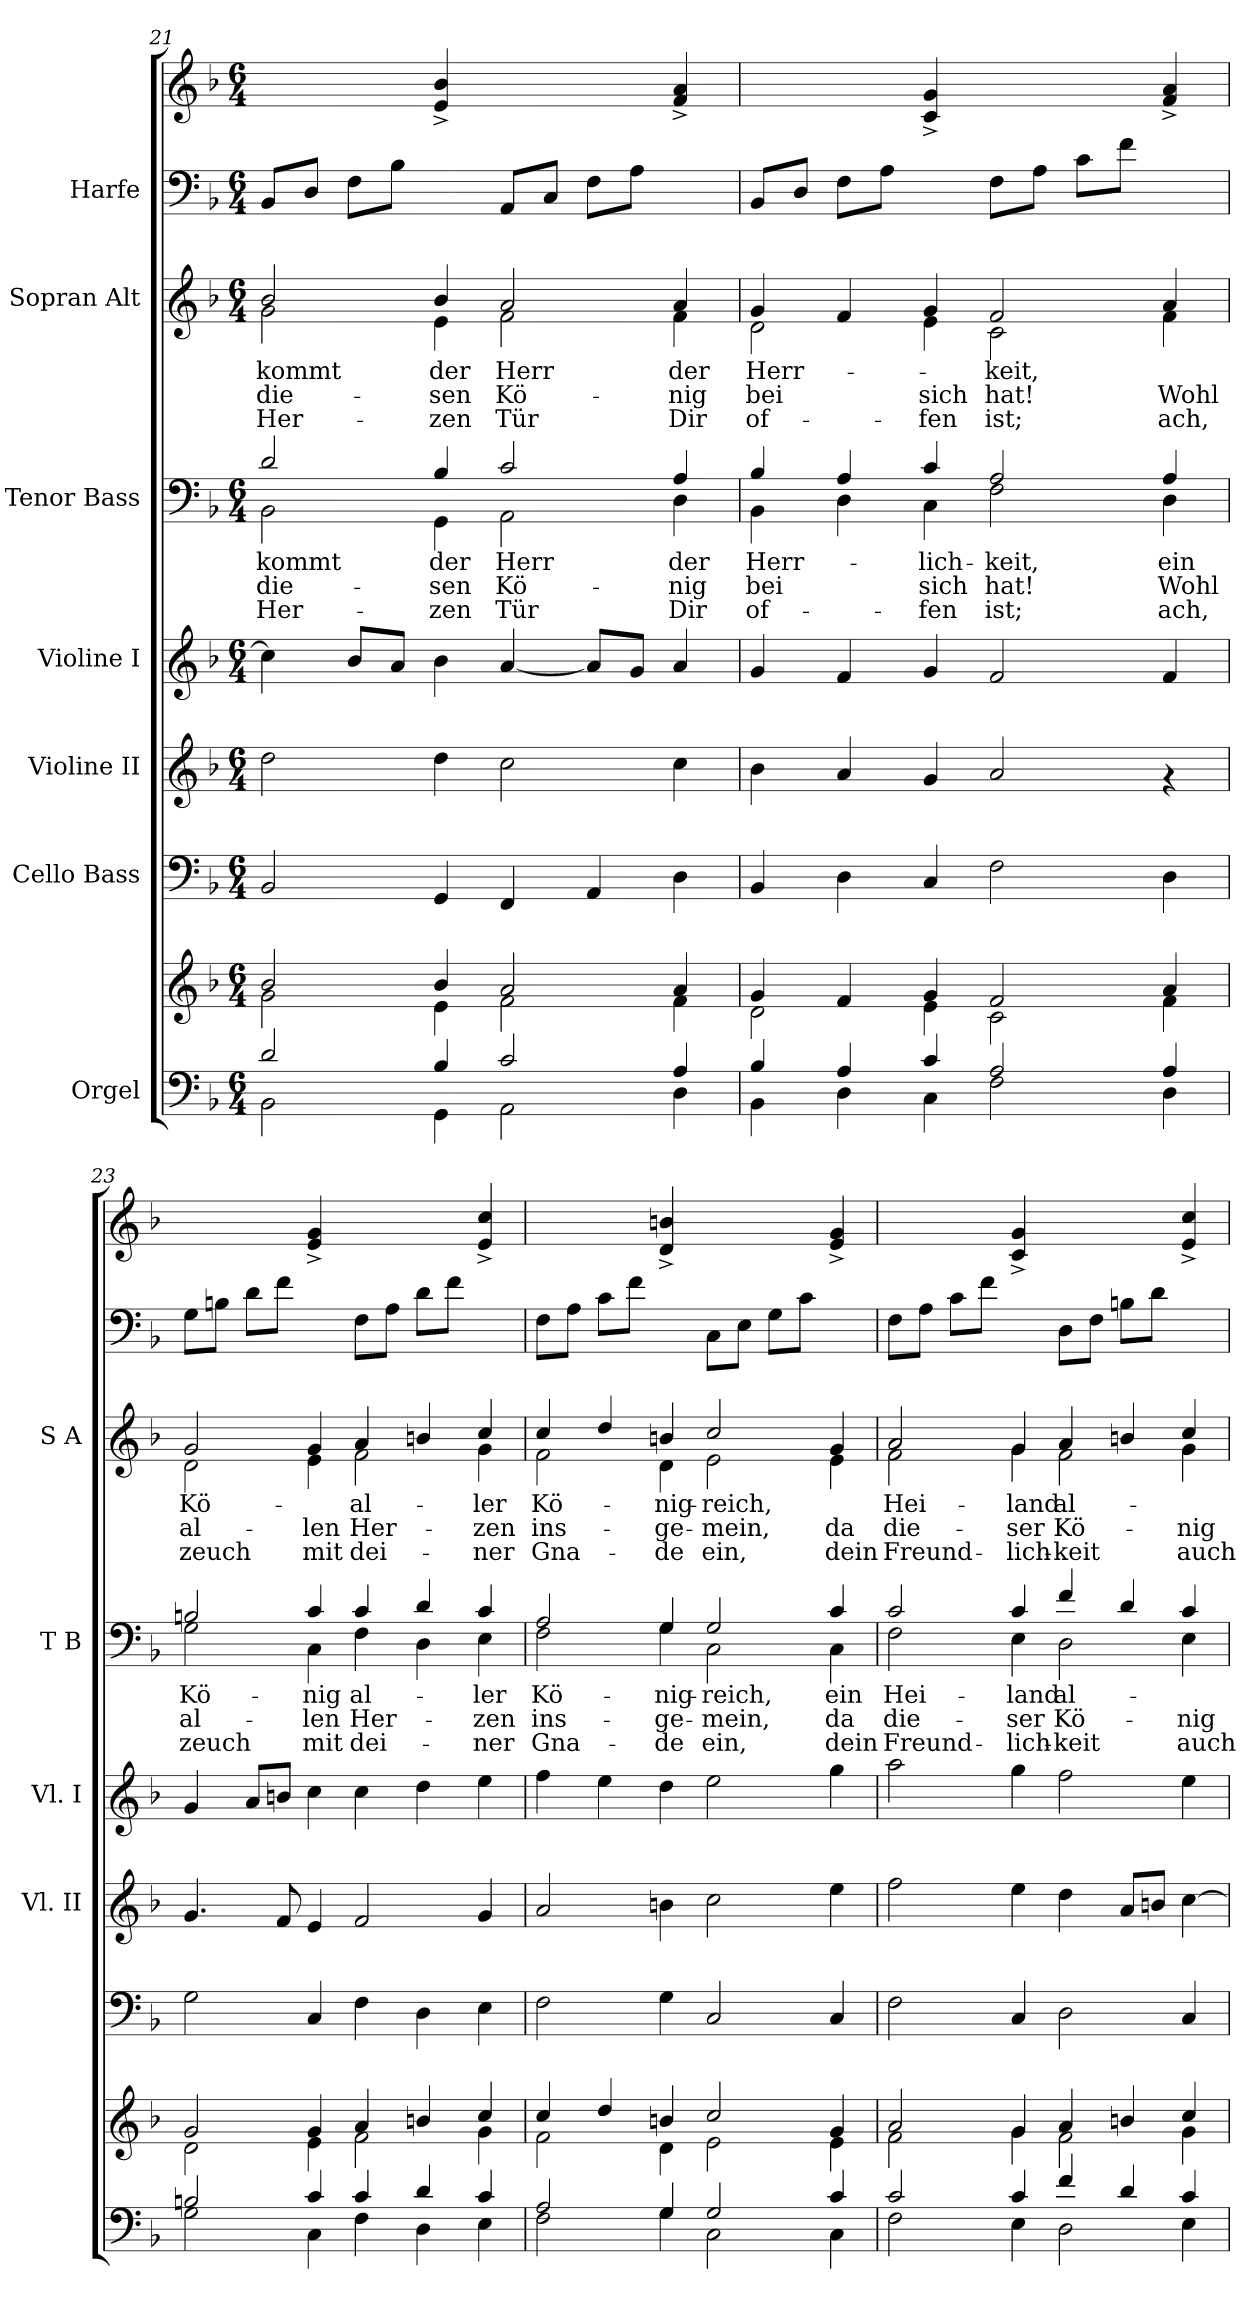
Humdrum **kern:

**kern	**kern	**kern	**kern	**kern	**kern	**text	**text	**text	**kern	**text	**text	**text	**kern	**kern
*part7	*part7	*part6	*part5	*part4	*part3	*part3	*part3	*part3	*part2	*part2	*part2	*part2	*part1	*part1
*staff9	*staff8	*staff7	*staff6	*staff5	*staff4	*staff4	*staff4	*staff4	*staff3	*staff3	*staff3	*staff3	*staff2	*staff1
*I"Orgel	*	*I"Cello Bass	*I"Violine II	*I"Violine I	*I"Tenor Bass	*	*	*	*I"Sopran Alt	*	*	*	*I"Harfe	*
*	*	*	*I'Vl. II	*I'Vl. I	*I'T B	*	*	*	*I'S A	*	*	*	*	*
!!LO:PB:g=z
*clefF4	*clefG2	*clefF4	*clefG2	*clefG2	*clefF4	*	*	*	*clefG2	*	*	*	*clefF4	*clefG2
*k[b-]	*k[b-]	*k[b-]	*k[b-]	*k[b-]	*k[b-]	*	*	*	*k[b-]	*	*	*	*k[b-]	*k[b-]
*F:	*F:	*F:	*F:	*F:	*F:	*	*	*	*F:	*	*	*	*F:	*F:
*M6/4	*M6/4	*M6/4	*M6/4	*M6/4	*M6/4	*	*	*	*M6/4	*	*	*	*M6/4	*M6/4
=21	=21	=21	=21	=21	=21	=21	=21	=21	=21	=21	=21	=21	=21	=21
*^	*^	*	*	*	*^	*	*	*	*	*	*	*	*	*
!	!	!	!	!	!	!	!	!	!LO:LY:a	!LO:LY:a	!LO:LY:a	!	!LO:LY:b	!LO:LY:b	!LO:LY:b	!	!
*	*	*	*	*	*	*	*	*	*	*	*	*^	*	*	*	*	*
2d/	2BB-\	2b-/	2g\	2BB-/	2dd\	4cc\]	2d/	2BB-\	kommt	die-	Her-	2b-/	2g\	kommt	die-	Her-	8BB-/L	2ryy
.	.	.	.	.	.	.	.	.	.	.	.	.	.	.	.	.	8D/J	.
.	.	.	.	.	.	8b-/L	.	.	.	.	.	.	.	.	.	.	8F\L	.
.	.	.	.	.	.	8a/J	.	.	.	.	.	.	.	.	.	.	8B-\J	.
!	!	!	!	!	!	!	!	!	!LO:LY:a	!LO:LY:a	!LO:LY:a	!	!	!LO:LY:b	!LO:LY:b	!LO:LY:b	!	!
4B-/	4GG\	4b-/	4e\	4GG/	4dd\	4b-\	4B-/	4GG\	der	-sen	-zen	4b-/	4e\	der	-sen	-zen	4ryy	4e/^< 4b-/^<
!	!	!	!	!	!	!	!	!	!LO:LY:a	!LO:LY:a	!LO:LY:a	!	!	!LO:LY:b	!LO:LY:b	!LO:LY:b	!	!
2c/	2AA\	2a/	2f\	4FF/	2cc\	[<4a/	2c/	2AA\	Herr	Kö-	Tür	2a/	2f\	Herr	Kö-	Tür	8AA/L	2ryy
.	.	.	.	.	.	.	.	.	.	.	.	.	.	.	.	.	8C/J	.
.	.	.	.	4AA/	.	8a/L]	.	.	.	.	.	.	.	.	.	.	8F\L	.
.	.	.	.	.	.	8g/J	.	.	.	.	.	.	.	.	.	.	8A\J	.
!	!	!	!	!	!	!	!	!	!LO:LY:a	!LO:LY:a	!LO:LY:a	!	!	!LO:LY:b	!LO:LY:b	!LO:LY:b	!	!
4A/	4D\	4a/	4f\	4D\	4cc\	4a/	4A/	4D\	der	-nig	Dir	4a/	4f\	der	-nig	Dir	4ryy	4f/^< 4a/^<
=22	=22	=22	=22	=22	=22	=22	=22	=22	=22	=22	=22	=22	=22	=22	=22	=22	=22	=22
!	!	!	!	!	!	!	!	!	!LO:LY:a	!LO:LY:a	!LO:LY:a	!	!	!LO:LY:b	!LO:LY:b	!LO:LY:b	!	!
4B-/	4BB-\	4g/	2d\	4BB-/	4b-\	4g/	4B-/	4BB-\	Herr-	bei	of-	2d\	4g/	Herr-	bei	of-	8BB-/L	2ryy
.	.	.	.	.	.	.	.	.	.	.	.	.	.	.	.	.	8D/J	.
4A/	4D\	4f/	.	4D\	4a/	4f/	4A/	4D\	.	.	.	.	4f/	.	.	.	8F\L	.
.	.	.	.	.	.	.	.	.	.	.	.	.	.	.	.	.	8A\J	.
!	!	!	!	!	!	!	!	!	!LO:LY:a	!LO:LY:a	!LO:LY:a	!	!	!LO:LY:b	!LO:LY:b	!LO:LY:b	!	!
4c/	4C\	4g/	4e\	4C/	4g/	4g/	4c/	4C\	-lich-	sich	-fen	4e\	4g/	.	sich	fen	4ryy	4c/^< 4g/^<
!	!	!	!	!	!	!	!	!	!LO:LY:a	!LO:LY:a	!LO:LY:a	!	!	!LO:LY:b	!LO:LY:b	!LO:LY:b	!	!
2A/	2F\	2f/	2c\	2F\	2a/	2f/	2A/	2F\	-keit,	hat!	ist;	2f/	2c\	-keit,	hat!	-ist;	8F\L	2ryy
.	.	.	.	.	.	.	.	.	.	.	.	.	.	.	.	.	8A\J	.
.	.	.	.	.	.	.	.	.	.	.	.	.	.	.	.	.	8c\L	.
.	.	.	.	.	.	.	.	.	.	.	.	.	.	.	.	.	8f\J	.
!	!	!	!	!	!	!	!	!	!LO:LY:a	!LO:LY:a	!LO:LY:a	!	!	!LO:LY:b	!LO:LY:b	!LO:LY:b	!	!
4A/	4D\	4a/	4f\	4D\	4rf	4f/	4A/	4D\	ein	Wohl	ach,	4f\	4a/	.	Wohl	ach,	4ryy	4f/^< 4a/^<
=23	=23	=23	=23	=23	=23	=23	=23	=23	=23	=23	=23	=23	=23	=23	=23	=23	=23	=23
!	!	!	!	!	!	!	!	!	!LO:LY:a	!LO:LY:a	!LO:LY:a	!	!	!LO:LY:b	!LO:LY:b	!LO:LY:b	!	!
2Bn/	2G\	2g/	2d\	2G\	4.g/	4g/	2Bn/	2G\	Kö-	al-	zeuch	2g/	2d\	Kö-	al-	zeuch	8G\L	2ryy
.	.	.	.	.	.	.	.	.	.	.	.	.	.	.	.	.	8Bn\J	.
.	.	.	.	.	.	8a/L	.	.	.	.	.	.	.	.	.	.	8d\L	.
.	.	.	.	.	8f/	8bn/J	.	.	.	.	.	.	.	.	.	.	8f\J	.
!	!	!	!	!	!	!	!	!	!LO:LY:a	!LO:LY:a	!LO:LY:a	!	!	!LO:LY:b	!LO:LY:b	!LO:LY:b	!	!
4c/	4C\	4g/	4e\	4C/	4e/	4cc\	4c/	4C\	-nig	-len	mit	4e\	4g/	.	len	mit	4ryy	4e/^< 4g/^<
!	!	!	!	!	!	!	!	!	!LO:LY:a	!LO:LY:a	!LO:LY:a	!	!	!LO:LY:b	!LO:LY:b	!LO:LY:b	!	!
4c/	4F\	4a/	2f\	4F\	2f/	4cc\	4c/	4F\	al-	Her-	dei-	2f\	4a/	-al-	-Her-	dei-	8F\L	2ryy
.	.	.	.	.	.	.	.	.	.	.	.	.	.	.	.	.	8A\J	.
4d/	4D\	4bn/	.	4D\	.	4dd\	4d/	4D\	.	.	.	.	4bn/	.	.	.	8d\L	.
.	.	.	.	.	.	.	.	.	.	.	.	.	.	.	.	.	8f\J	.
!	!	!	!	!	!	!	!	!	!LO:LY:a	!LO:LY:a	!LO:LY:a	!	!	!LO:LY:b	!LO:LY:b	!LO:LY:b	!	!
4c/	4E\	4cc/	4g\	4E\	4g/	4ee\	4c/	4E\	-ler	-zen	-ner	4g\	4cc/	ler	zen	ner	4ryy	4e/^< 4cc/^<
!!LO:PB:g=z
=24	=24	=24	=24	=24	=24	=24	=24	=24	=24	=24	=24	=24	=24	=24	=24	=24	=24	=24
!	!	!	!	!	!	!	!	!	!LO:LY:a	!LO:LY:a	!LO:LY:a	!	!	!LO:LY:b	!LO:LY:b	!LO:LY:b	!	!
2A/	2F\	4cc/	2f\	2F\	2a/	4ff\	2A/	2F\	Kö-	ins-	Gna-	2f\	4cc/	Kö-	ins-	Gna-	8F\L	2ryy
.	.	.	.	.	.	.	.	.	.	.	.	.	.	.	.	.	8A\J	.
.	.	4dd/	.	.	.	4ee\	.	.	.	.	.	.	4dd/	.	.	.	8c\L	.
.	.	.	.	.	.	.	.	.	.	.	.	.	.	.	.	.	8f\J	.
!	!	!	!	!	!	!	!	!	!LO:LY:a	!LO:LY:a	!LO:LY:a	!	!	!LO:LY:b	!LO:LY:b	!LO:LY:b	!	!
4G/	4G\	4bn/	4d\	4G\	4bn\	4dd\	4G/	4G\	-nig-	-ge-	-de	4d\	4bn/	-nig-	-ge-	-de	4ryy	4d/^< 4bn/^<
!	!	!	!	!	!	!	!	!	!LO:LY:a	!LO:LY:a	!LO:LY:a	!	!	!LO:LY:b	!LO:LY:b	!LO:LY:b	!	!
2G/	2C\	2cc/	2e\	2C/	2cc\	2ee\	2G/	2C\	-reich,	-mein,	ein,	2cc/	2e\	-reich,	-mein,	-ein,	8C\L	2ryy
.	.	.	.	.	.	.	.	.	.	.	.	.	.	.	.	.	8E\J	.
.	.	.	.	.	.	.	.	.	.	.	.	.	.	.	.	.	8G\L	.
.	.	.	.	.	.	.	.	.	.	.	.	.	.	.	.	.	8c\J	.
!	!	!	!	!	!	!	!	!	!LO:LY:a	!LO:LY:a	!LO:LY:a	!	!	!LO:LY:b	!LO:LY:b	!LO:LY:b	!	!
4c/	4C\	4g/	4e\	4C/	4ee\	4gg\	4c/	4C\	ein	da	dein	4e\	4g/	.	-da	dein	4ryy	4e/^< 4g/^<
=25	=25	=25	=25	=25	=25	=25	=25	=25	=25	=25	=25	=25	=25	=25	=25	=25	=25	=25
!	!	!	!	!	!	!	!	!	!LO:LY:a	!LO:LY:a	!LO:LY:a	!	!	!LO:LY:b	!LO:LY:b	!LO:LY:b	!	!
2c/	2F\	2a/	2f\	2F\	2ff\	2aa\	2c/	2F\	Hei-	die-	Freund-	2a/	2f\	Hei-	die-	Freund-	8F\L	2ryy
.	.	.	.	.	.	.	.	.	.	.	.	.	.	.	.	.	8A\J	.
.	.	.	.	.	.	.	.	.	.	.	.	.	.	.	.	.	8c\L	.
.	.	.	.	.	.	.	.	.	.	.	.	.	.	.	.	.	8f\J	.
!	!	!	!	!	!	!	!	!	!LO:LY:a	!LO:LY:a	!LO:LY:a	!	!	!LO:LY:b	!LO:LY:b	!LO:LY:b	!	!
4c/	4E\	4g/	4g\	4C/	4ee\	4gg\	4E\	4c/	land	ser	lich-	4g\	4g/	land	ser	lich-	4ryy	4c/^< 4g/^<
!	!	!	!	!	!	!	!	!	!LO:LY:a	!LO:LY:a	!LO:LY:a	!	!	!LO:LY:b	!LO:LY:b	!LO:LY:b	!	!
4f/	2D\	4a/	2f\	2D\	4dd\	2ff\	2D\	4f/	-al-	-Kö-	-keit	2f\	4a/	-al-	-Kö-	-keit	8D\L	2ryy
.	.	.	.	.	.	.	.	.	.	.	.	.	.	.	.	.	8F\J	.
4d/	.	4bn/	.	.	8a/L	.	.	4d/	.	.	.	.	4bn/	.	.	.	8Bn\L	.
.	.	.	.	.	8bn/J	.	.	.	.	.	.	.	.	.	.	.	8d\J	.
!	!	!	!	!	!	!	!	!	!LO:LY:a	!LO:LY:a	!LO:LY:a	!	!	!LO:LY:b	!LO:LY:b	!LO:LY:b	!	!
4c/	4E\	4cc/	4g\	4C/	[>4cc\	4ee\	4E\	4c/	.	nig	-auch	4g\	4cc/	.	nig	-auch	4ryy	4e/^< 4cc/^<
*v	*v	*	*	*	*	*	*v	*v	*	*	*	*v	*v	*	*	*	*	*
*	*v	*v	*	*	*	*	*	*	*	*	*	*	*	*	*
=	=	=	=	=	=	=	=	=	=	=	=	=	=	=
*-	*-	*-	*-	*-	*-	*-	*-	*-	*-	*-	*-	*-	*-	*-
